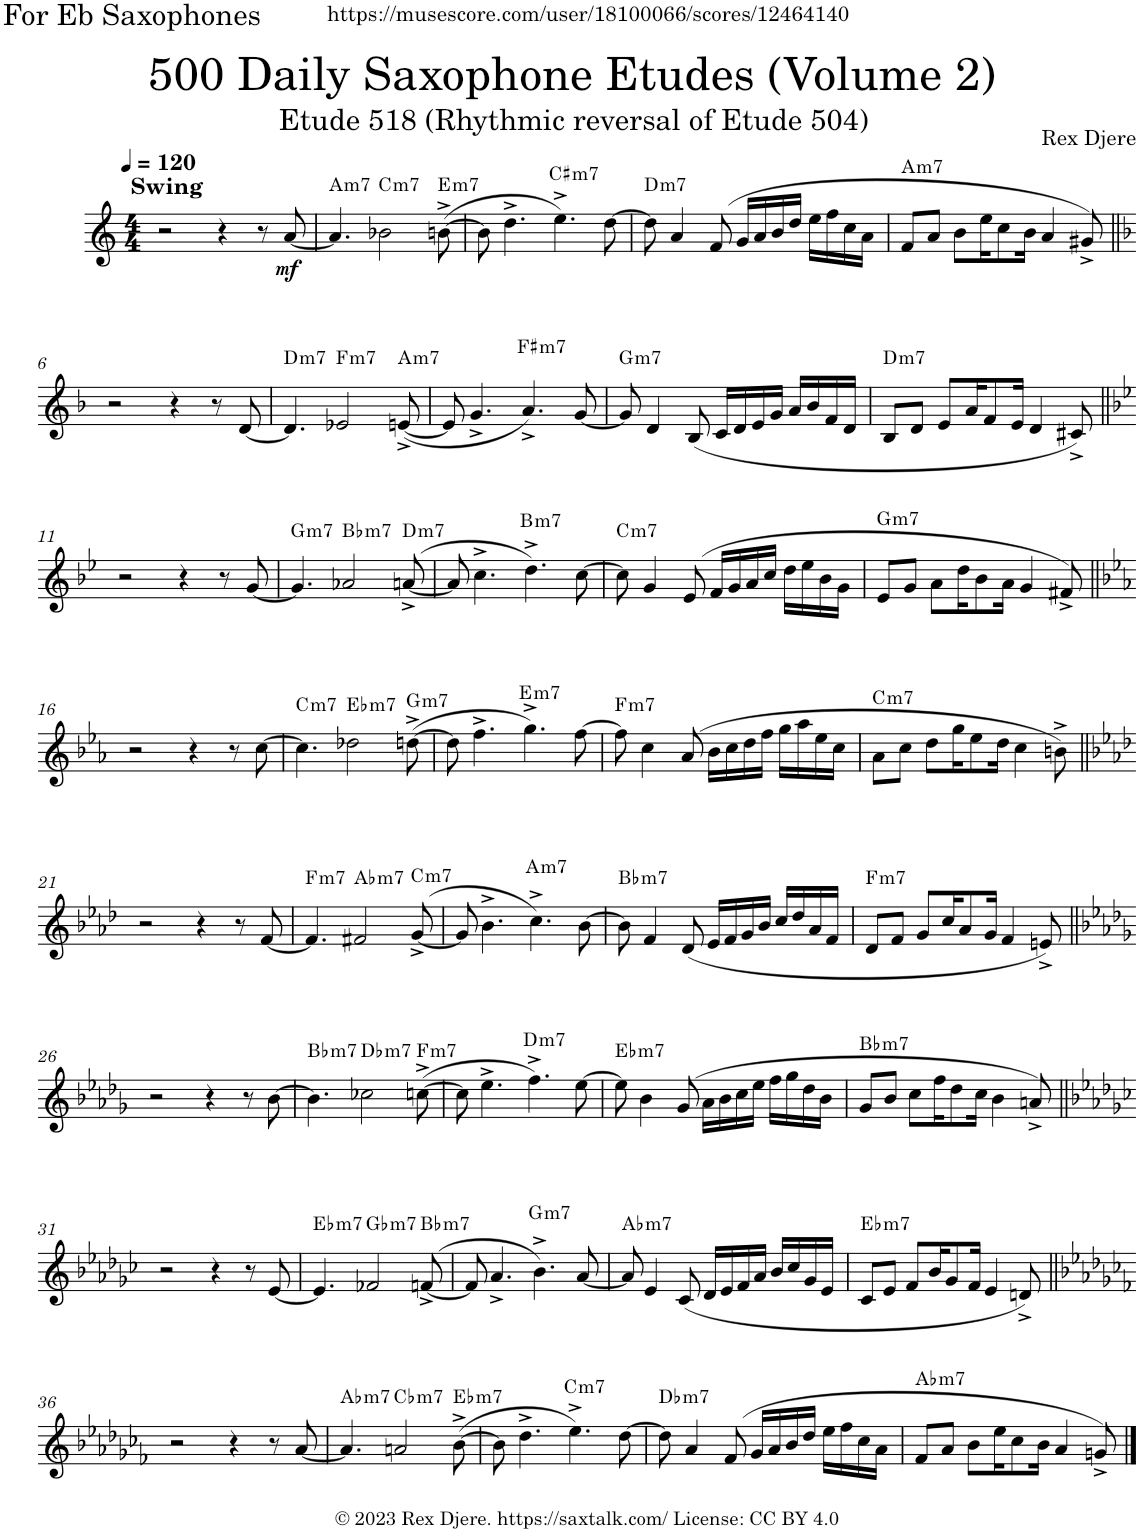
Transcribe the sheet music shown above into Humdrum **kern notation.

**kern	**dynam	**harte
*part1	*part1	*part1
*staff1	*staff1	*
*I"Alto Saxophone	*	*
*I'A. Sax.	*	*
*clefG2	*	*
*Trd5c9	*	*
*k[]	*	*
*M4/4	*	*
*MM120	*	*
=1	=1	=1
!LO:TX:a:B:t=Swing	!	!
2r	.	.
4r	.	.
8r	.	.
!	!LO:DY:b	!
[8a/	mf	.
=2	=2	=2
!	!	!LO:H:kt=m7
4.a/]	.	A:min7
!	!	!LO:H:kt=m7
2b-X\	.	C:min7
!	!	!LO:H:kt=m7
([8bn^\	.	E:min7
=3	=3	=3
8b\]	.	.
4.dd^\	.	.
!	!	!LO:H:kt=m7
4.ee^\)	.	C#:min7
[8dd\	.	.
=4	=4	=4
!	!	!LO:H:kt=m7
8dd\]	.	D:min7
4a/	.	.
(8f/	.	.
16g/LL	.	.
16a/	.	.
16b/	.	.
16dd/JJ	.	.
16ee\LL	.	.
16ff\	.	.
16cc\	.	.
16a\JJ	.	.
=5	=5	=5
!	!	!LO:H:kt=m7
8f/L	.	A:min7
8a/J	.	.
8b\L	.	.
16ee\K	.	.
8cc\	.	.
16b\Jk	.	.
4a/	.	.
8g#X^/)	.	.
!!LO:LB:g=z
=6||	=6||	=6||
*k[b-]	*	*
2r	.	.
4r	.	.
8r	.	.
[8d/	.	.
=7	=7	=7
!	!	!LO:H:kt=m7
4.d/]	.	D:min7
!	!	!LO:H:kt=m7
2e-X/	.	F:min7
!	!	!LO:H:kt=m7
([8en^/	.	A:min7
=8	=8	=8
8e/]	.	.
4.g^/	.	.
!	!	!LO:H:kt=m7
4.a^/)	.	F#:min7
[8g/	.	.
=9	=9	=9
!	!	!LO:H:kt=m7
8g/]	.	G:min7
4d/	.	.
(8B-/	.	.
16c/LL	.	.
16d/	.	.
16e/	.	.
16g/JJ	.	.
16a/LL	.	.
16b-/	.	.
16f/	.	.
16d/JJ	.	.
=10	=10	=10
!	!	!LO:H:kt=m7
8B-/L	.	D:min7
8d/J	.	.
8e/L	.	.
16a/K	.	.
8f/	.	.
16e/Jk	.	.
4d/	.	.
8c#X^/)	.	.
!!LO:LB:g=z
=11||	=11||	=11||
*k[b-e-]	*	*
2r	.	.
4r	.	.
8r	.	.
[8g/	.	.
=12	=12	=12
!	!	!LO:H:kt=m7
4.g/]	.	G:min7
!	!	!LO:H:kt=m7
2a-X/	.	Bb:min7
!	!	!LO:H:kt=m7
([8an^/	.	D:min7
=13	=13	=13
8a/]	.	.
4.cc^\	.	.
!	!	!LO:H:kt=m7
4.dd^\)	.	B:min7
[8cc\	.	.
=14	=14	=14
!	!	!LO:H:kt=m7
8cc\]	.	C:min7
4g/	.	.
(8e-/	.	.
16f/LL	.	.
16g/	.	.
16a/	.	.
16cc/JJ	.	.
16dd\LL	.	.
16ee-\	.	.
16b-\	.	.
16g\JJ	.	.
=15	=15	=15
!	!	!LO:H:kt=m7
8e-/L	.	G:min7
8g/J	.	.
8a\L	.	.
16dd\K	.	.
8b-\	.	.
16a\Jk	.	.
4g/	.	.
8f#X^/)	.	.
!!LO:LB:g=z
=16||	=16||	=16||
*k[b-e-a-]	*	*
2r	.	.
4r	.	.
8r	.	.
[8cc\	.	.
=17	=17	=17
!	!	!LO:H:kt=m7
4.cc\]	.	C:min7
!	!	!LO:H:kt=m7
2dd-X\	.	Eb:min7
!	!	!LO:H:kt=m7
([8ddn^\	.	G:min7
=18	=18	=18
8dd\]	.	.
4.ff^\	.	.
!	!	!LO:H:kt=m7
4.gg^\)	.	E:min7
[8ff\	.	.
=19	=19	=19
!	!	!LO:H:kt=m7
8ff\]	.	F:min7
4cc\	.	.
(8a-/	.	.
16b-\LL	.	.
16cc\	.	.
16dd\	.	.
16ff\JJ	.	.
16gg\LL	.	.
16aa-\	.	.
16ee-\	.	.
16cc\JJ	.	.
=20	=20	=20
!	!	!LO:H:kt=m7
8a-\L	.	C:min7
8cc\J	.	.
8dd\L	.	.
16gg\K	.	.
8ee-\	.	.
16dd\Jk	.	.
4cc\	.	.
8bn^\)	.	.
!!LO:LB:g=z
=21||	=21||	=21||
*k[b-e-a-d-]	*	*
2r	.	.
4r	.	.
8r	.	.
[8f/	.	.
=22	=22	=22
!	!	!LO:H:kt=m7
4.f/]	.	F:min7
!	!	!LO:H:kt=m7
2f#X/	.	Ab:min7
!	!	!LO:H:kt=m7
([8g^/	.	C:min7
=23	=23	=23
8g/]	.	.
4.b-^\	.	.
!	!	!LO:H:kt=m7
4.cc^\)	.	A:min7
[8b-\	.	.
=24	=24	=24
!	!	!LO:H:kt=m7
8b-\]	.	Bb:min7
4f/	.	.
(8d-/	.	.
16e-/LL	.	.
16f/	.	.
16g/	.	.
16b-/JJ	.	.
16cc/LL	.	.
16dd-/	.	.
16a-/	.	.
16f/JJ	.	.
=25	=25	=25
!	!	!LO:H:kt=m7
8d-/L	.	F:min7
8f/J	.	.
8g/L	.	.
16cc/K	.	.
8a-/	.	.
16g/Jk	.	.
4f/	.	.
8en^/)	.	.
!!LO:LB:g=z
=26||	=26||	=26||
*k[b-e-a-d-g-]	*	*
2r	.	.
4r	.	.
8r	.	.
[8b-\	.	.
=27	=27	=27
!	!	!LO:H:kt=m7
4.b-\]	.	Bb:min7
!	!	!LO:H:kt=m7
2cc-X\	.	Db:min7
!	!	!LO:H:kt=m7
([8ccn^\	.	F:min7
=28	=28	=28
8cc\]	.	.
4.ee-^\	.	.
!	!	!LO:H:kt=m7
4.ff^\)	.	D:min7
[8ee-\	.	.
=29	=29	=29
!	!	!LO:H:kt=m7
8ee-\]	.	Eb:min7
4b-\	.	.
(8g-/	.	.
16a-\LL	.	.
16b-\	.	.
16cc\	.	.
16ee-\JJ	.	.
16ff\LL	.	.
16gg-\	.	.
16dd-\	.	.
16b-\JJ	.	.
=30	=30	=30
!	!	!LO:H:kt=m7
8g-/L	.	Bb:min7
8b-/J	.	.
8cc\L	.	.
16ff\K	.	.
8dd-\	.	.
16cc\Jk	.	.
4b-\	.	.
8an^/)	.	.
!!LO:LB:g=z
=31||	=31||	=31||
*k[b-e-a-d-g-c-]	*	*
2r	.	.
4r	.	.
8r	.	.
[8e-/	.	.
=32	=32	=32
!	!	!LO:H:kt=m7
4.e-/]	.	Eb:min7
!	!	!LO:H:kt=m7
2f-X/	.	Gb:min7
!	!	!LO:H:kt=m7
([8fn^/	.	Bb:min7
=33	=33	=33
8f/]	.	.
4.a-^/	.	.
!	!	!LO:H:kt=m7
4.b-^\)	.	G:min7
[8a-/	.	.
=34	=34	=34
!	!	!LO:H:kt=m7
8a-/]	.	Ab:min7
4e-/	.	.
(8c-/	.	.
16d-/LL	.	.
16e-/	.	.
16f/	.	.
16a-/JJ	.	.
16b-/LL	.	.
16cc-/	.	.
16g-/	.	.
16e-/JJ	.	.
=35	=35	=35
!	!	!LO:H:kt=m7
8c-/L	.	Eb:min7
8e-/J	.	.
8f/L	.	.
16b-/K	.	.
8g-/	.	.
16f/Jk	.	.
4e-/	.	.
8dn^/)	.	.
!!LO:LB:g=z
=36||	=36||	=36||
*k[b-e-a-d-g-c-f-]	*	*
2r	.	.
4r	.	.
8r	.	.
[8a-/	.	.
=37	=37	=37
!	!	!LO:H:kt=m7
4.a-/]	.	Ab:min7
!	!	!LO:H:kt=m7
2an/	.	Cb:min7
!	!	!LO:H:kt=m7
([8b-^\	.	Eb:min7
=38	=38	=38
8b-\]	.	.
4.dd-^\	.	.
!	!	!LO:H:kt=m7
4.ee-^\)	.	C:min7
[8dd-\	.	.
=39	=39	=39
!	!	!LO:H:kt=m7
8dd-\]	.	Db:min7
4a-/	.	.
(8f-/	.	.
16g-/LL	.	.
16a-/	.	.
16b-/	.	.
16dd-/JJ	.	.
16ee-\LL	.	.
16ff-\	.	.
16cc-\	.	.
16a-\JJ	.	.
=40	=40	=40
!	!	!LO:H:kt=m7
8f-/L	.	Ab:min7
8a-/J	.	.
8b-\L	.	.
16ee-\K	.	.
8cc-\	.	.
16b-\Jk	.	.
4a-/	.	.
8gn^/)	.	.
==	==	==
*-	*-	*-
